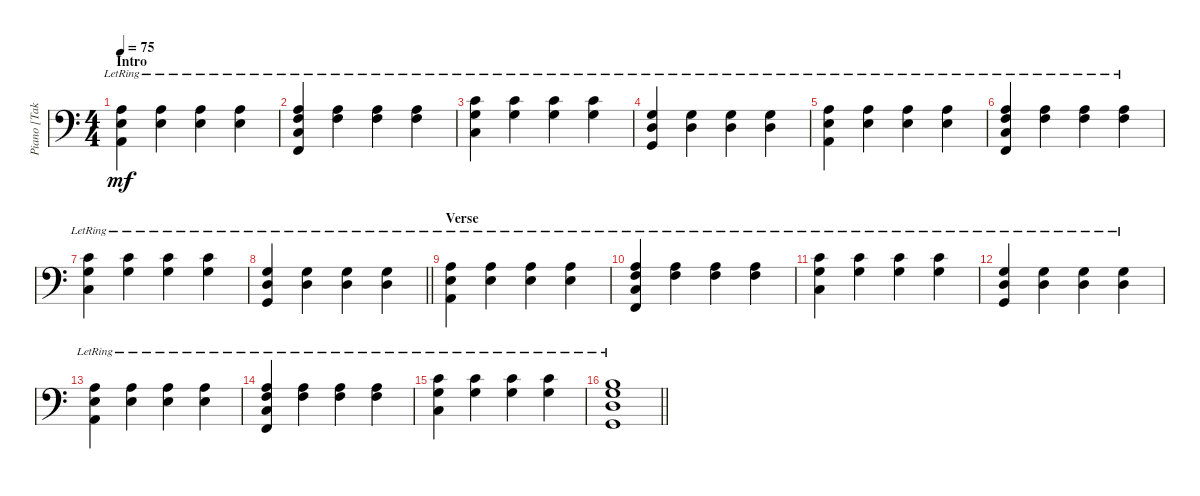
\track ("Piano [Taka] (Staff 2)" "Piano [Tak") {instrument acousticgrandpiano}
\staff {score}
\tuning (E4 B3 G3 D3 A2 E2 B1) {hide}
\ts (4 4)
\section ("" "Intro")
\tempo 75
\clef f4
\ks c
(2.3{lr} 2.4{lr} 0.5{lr}).4{dy mf instrument acousticgrandpiano} (2.3{lr} 2.4{lr}).4 (2.3{lr} 2.4{lr}).4 (2.3{lr} 2.4{lr}).4 |
(2.3{lr} 3.4{lr} 3.5{lr} 1.6{lr}).4 (2.3{lr} 3.4{lr}).4 (2.3{lr} 3.4{lr}).4 (2.3{lr} 3.4{lr}).4 |
(1.2{lr} 0.3{lr} 3.5{lr}).4 (1.2{lr} 0.3{lr}).4 (1.2{lr} 0.3{lr}).4 (1.2{lr} 0.3{lr}).4 |
(0.3{lr} 0.4{lr} 3.6{lr}).4 (0.3{lr} 0.4{lr}).4 (0.3{lr} 0.4{lr}).4 (0.3{lr} 0.4{lr}).4 |
(2.3{lr} 2.4{lr} 0.5{lr}).4 (2.3{lr} 2.4{lr}).4 (2.3{lr} 2.4{lr}).4 (2.3{lr} 2.4{lr}).4 |
(2.3{lr} 3.4{lr} 3.5{lr} 1.6{lr}).4 (2.3{lr} 3.4{lr}).4 (2.3{lr} 3.4{lr}).4 (2.3{lr} 3.4{lr}).4 |
(1.2{lr} 0.3{lr} 3.5{lr}).4 (1.2{lr} 0.3{lr}).4 (1.2{lr} 0.3{lr}).4 (1.2{lr} 0.3{lr}).4 |
\barLineRight lightlight
(0.3{lr} 0.4{lr} 3.6{lr}).4 (0.3{lr} 0.4{lr}).4 (0.3{lr} 0.4{lr}).4 (0.3{lr} 0.4{lr}).4 |
\section ("" "Verse")
(2.3{lr} 2.4{lr} 0.5{lr}).4 (2.3{lr} 2.4{lr}).4 (2.3{lr} 2.4{lr}).4 (2.3{lr} 2.4{lr}).4 |
(2.3{lr} 3.4{lr} 3.5{lr} 1.6{lr}).4 (2.3{lr} 3.4{lr}).4 (2.3{lr} 3.4{lr}).4 (2.3{lr} 3.4{lr}).4 |
(1.2{lr} 0.3{lr} 3.5{lr}).4 (1.2{lr} 0.3{lr}).4 (1.2{lr} 0.3{lr}).4 (1.2{lr} 0.3{lr}).4 |
(0.3{lr} 0.4{lr} 3.6{lr}).4 (0.3{lr} 0.4{lr}).4 (0.3{lr} 0.4{lr}).4 (0.3{lr} 0.4{lr}).4 |
(2.3{lr} 2.4{lr} 0.5{lr}).4 (2.3{lr} 2.4{lr}).4 (2.3{lr} 2.4{lr}).4 (2.3{lr} 2.4{lr}).4 |
(2.3{lr} 3.4{lr} 3.5{lr} 1.6{lr}).4 (2.3{lr} 3.4{lr}).4 (2.3{lr} 3.4{lr}).4 (2.3{lr} 3.4{lr}).4 |
(1.2{lr} 0.3{lr} 3.5{lr}).4 (1.2{lr} 0.3{lr}).4 (1.2{lr} 0.3{lr}).4 (1.2{lr} 0.3{lr}).4 |
\barLineRight lightlight
(0.2{lr} 0.3{lr} 0.4{lr} 3.6{lr}).1
